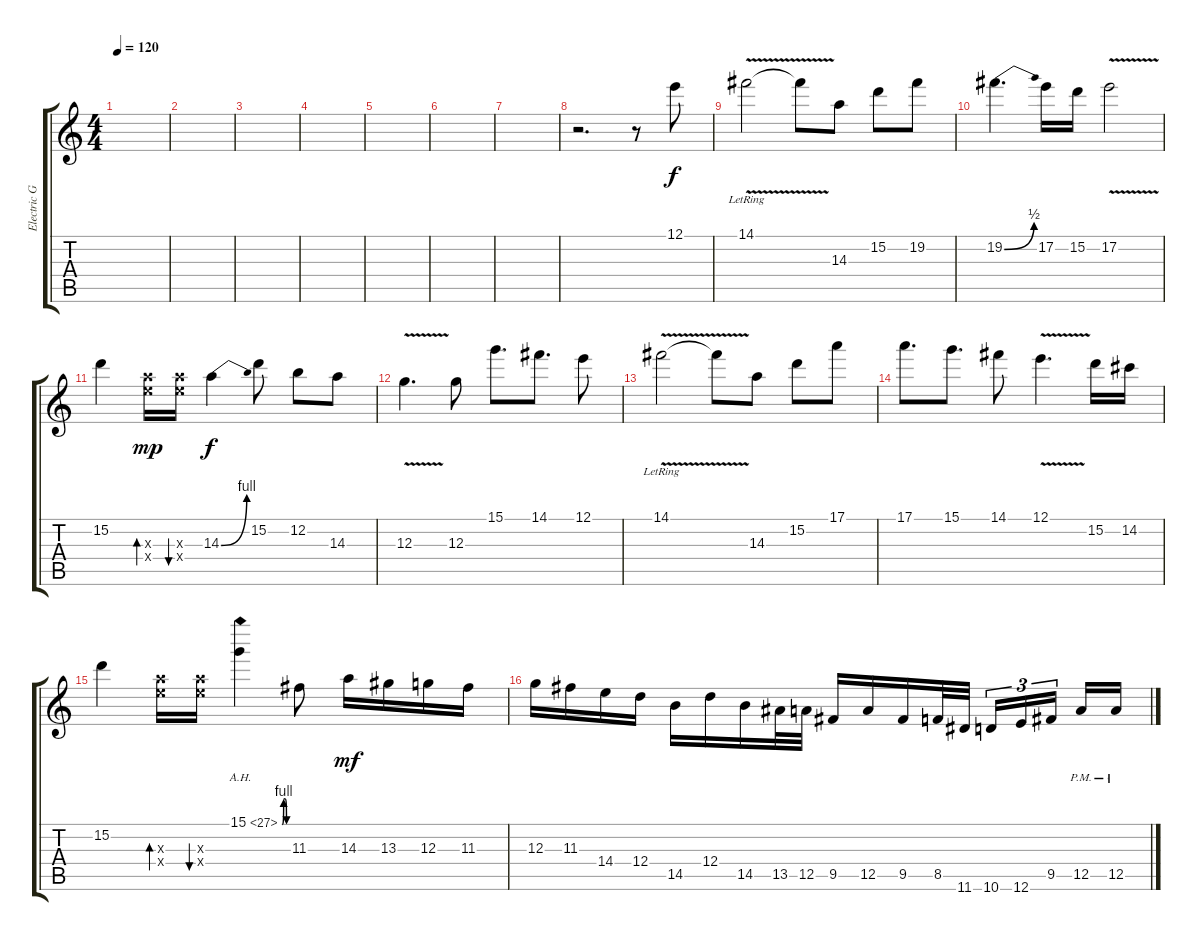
\track ("Electric Guitar" "Electric G") {instrument distortionguitar}
\staff {score tabs}
\tuning (E4 B3 G3 D3 A2 E2) {hide}
\ts (4 4)
\tempo 120
\clef g2
\ks c
|
|
|
|
|
|
|
r.2{d} r.8 12.1.8 |
14.1{v lr}.2{dy f} 14.1{t}.8 14.3.8 15.2.8 19.2.8 |
19.2{be (bend 0 0 60 2)}.4{d} 17.2.16 15.2.16 17.2{v}.2 |
15.2.4 (14.3{x} 14.4{x}).16{bd 30 dy mp} (14.3{x} 14.4{x}).16{bu 30} 14.3{be (bend 0 0 60 4)}.4{dy f} 15.2.8 12.2.8 14.3.8 |
12.3{v}.4{d} 12.3.8 15.1.8{d} 14.1.8{d} 12.1.8 |
14.1{v lr}.2 14.1{t}.8 14.3.8 15.2.8 17.1.8 |
17.1.8{d} 15.1.8{d} 14.1.8 12.1{v}.4{d} 15.2.16 14.2.16 |
15.2.4 (14.3{x} 14.4{x}).16{bd 30} (14.3{x} 14.4{x}).16{bu 30} 15.1{be (custom 0 0 15 4 30 4 45 0 60 0) ah 12}.4 11.3.8 14.3.16{dy mf} 13.3.16 12.3.16 11.3.16 |
12.3.16 11.3.16 14.4.16 12.4.16 14.5.16 12.4.16 14.5.16 13.5.32 12.5.32 9.5.16 12.5.16 9.5.16 8.5.32 11.6.32 10.6.16{tu (3 2)} 12.6.16{tu (3 2)} 9.5.16{tu (3 2)} 12.5{pm}.16 12.5{pm}.16
